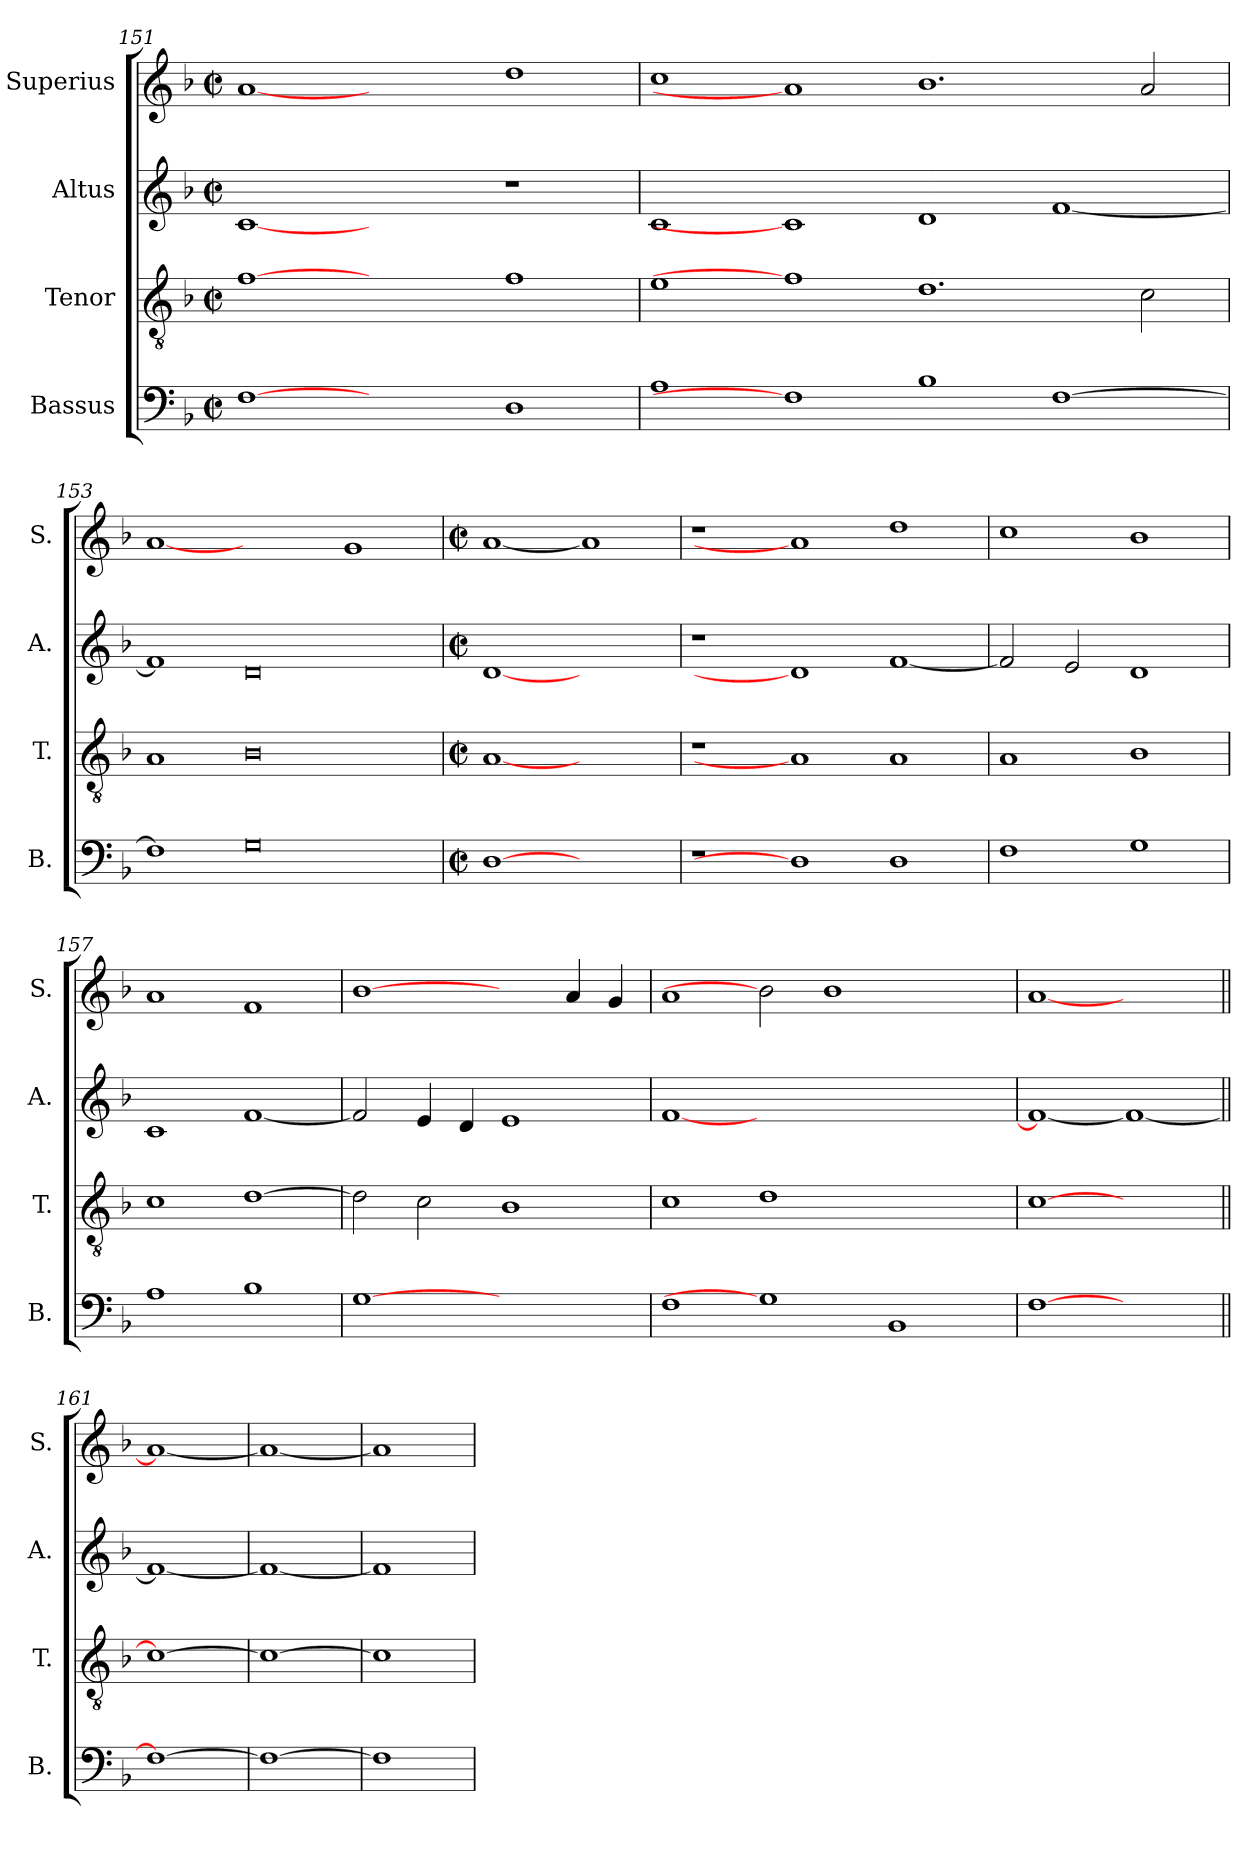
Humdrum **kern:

**kern	**kern	**kern	**kern
*part4	*part3	*part2	*part1
*staff4	*staff3	*staff2	*staff1
*I"Bassus	*I"Tenor	*I"Altus	*I"Superius
*I'B.	*I'T.	*I'A.	*I'S.
!!LO:LB:g=z
*clefF4	*clefGv2	*clefG2	*clefG2
*	*ITrd7c12	*	*
*k[b-]	*k[b-]	*k[b-]	*k[b-]
*F:	*F:	*F:	*F:
*M2/2	*M2/2	*M2/2	*M2/2
*met(c|)	*met(c|)	*met(c|)	*met(c|)
=151	=151	=151	=151
[1Fi	[1Fi	[1ci	[1ai
1ryy	1ryy	1ryy	1ryy
1Di	1Fi	1r	1ddi
=152	=152	=152	=152
1Ai	1Ei	1ci	1cci
1Fi]	1Fi]	1ci]	1ai]
1B-i	1.Di	1di	1.b-i
[>1Fi	.	[<1fi	.
.	2Ci\	.	2ai/
=153	=153	=153	=153
1Fi]	1AAi	1fi]	[1ai
0Gi	0BB-i	0di	1ryy
.	.	.	1gi
=154	=154	=154	=154
*M2/2	*M2/2	*M2/2	*M2/2
*met(c|)	*met(c|)	*met(c|)	*met(c|)
[1Di	[1AAi	[1di	[1ai
1ryy	1ryy	1ryy	1ai]
=155	=155	=155	=155
1r	1r	1r	1r
1Di]	1AAi]	1di]	1ai]
1Di	1AAi	[<1fi	1ddi
!!LO:PB:g=z
=156	=156	=156	=156
1Fi	1AAi	2fi/]	1cci
.	.	2ei/	.
1Gi	1BB-i	1di	1b-i
=157	=157	=157	=157
1Ai	1Ci	1ci	1ai
1B-i	[>1Di	[<1fi	1fi
=158	=158	=158	=158
[1Gi	2Di\]	2fi/]	[1b-i
.	2Ci\	4ei/	.
.	.	4di/	.
1ryy	1BB-i	1ei	2ryy
.	.	.	4ai/
.	.	.	4gi/
=159	=159	=159	=159
1Fi	1Ci	[<1fi	1ai
1Gi]	1Di	0ryy	2b-i]
.	.	.	1b-i
1BB-i	1ryy	.	.
.	.	.	2ryy
=160	=160	=160	=160
[1Fi	[1Ci	1fi_<	[1ai
1ryy	1ryy	1fi_	1ryy
=161||	=161||	=161||	=161||
1Fi_	1Ci_	1fi_	1ai_
=162	=162	=162	=162
1Fi_	1Ci_	1fi_	1ai_
=163	=163	=163	=163
1Fi]	1Ci]	1fi]	1ai]
=	=	=	=
*-	*-	*-	*-
